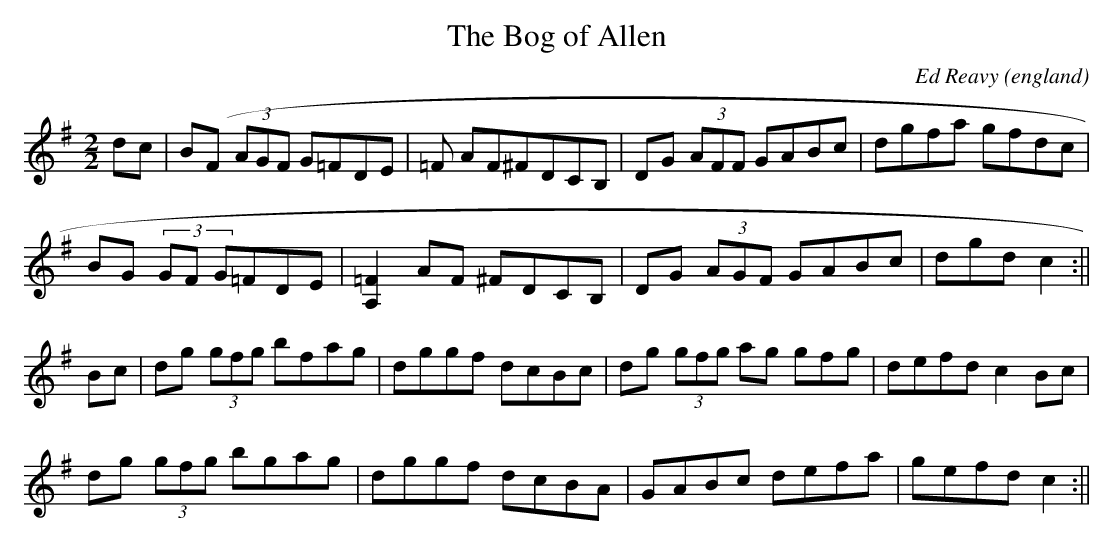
X:1
T:The Bog of Allen
O:england
C:Ed Reavy
M:2/2
L:1/8
K:G
dc|B(F (3AGF G=FDE|=F AF^FDCB,|DG (3AFF GABc|dgfa gfdc|
BG (3GF G=FDE|[A,2=F2] AF ^FDCB,|DG (3AGF GABc |dgrd c2:||
Bc|dg (3gfg bfag|dggf dcBc|dg (3gfg ag gfg|defd c2 Bc|
dg (3gfg bgag|dggf dcBA|GABc defa|gefd c2:||
